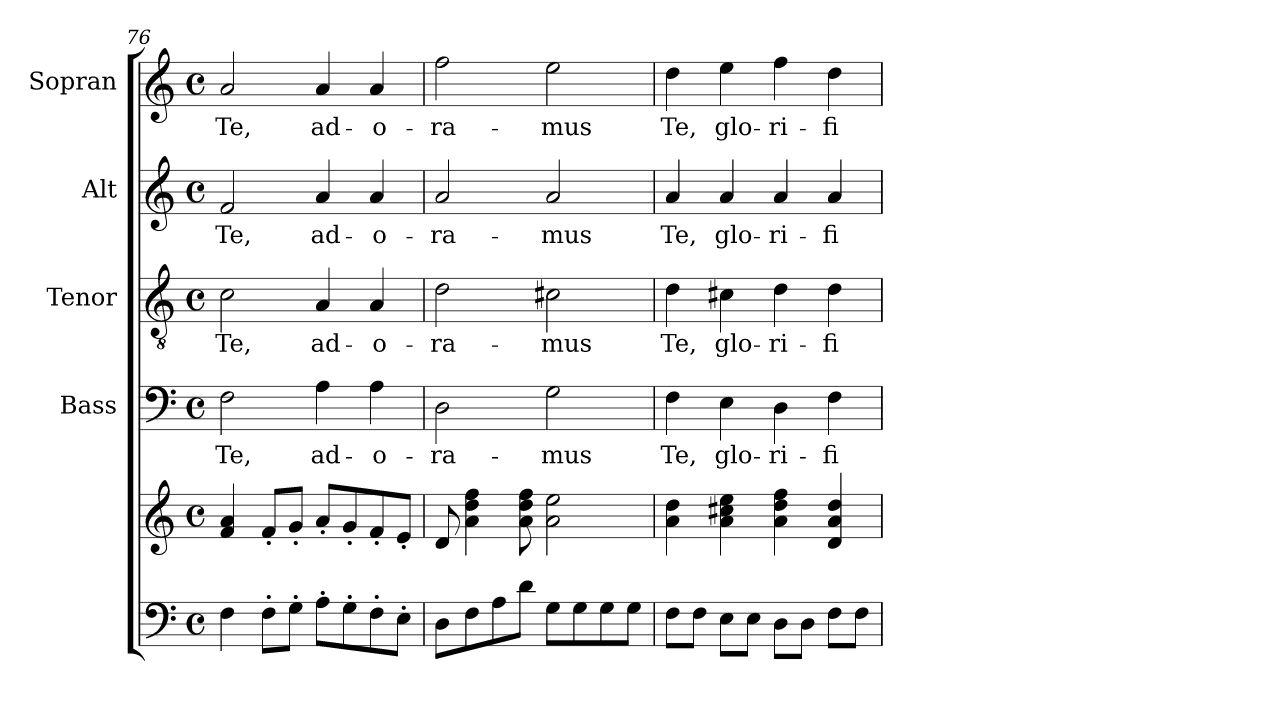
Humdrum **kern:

**kern	**kern	**kern	**text	**kern	**text	**kern	**text	**kern	**text
*part5	*part5	*part4	*part4	*part3	*part3	*part2	*part2	*part1	*part1
*staff6	*staff5	*staff4	*staff4	*staff3	*staff3	*staff2	*staff2	*staff1	*staff1
*	*	*I"Bass	*	*I"Tenor	*	*I"Alt	*	*I"Sopran	*
*	*	*I'B.	*	*I'T.	*	*I'A.	*	*I'S.	*
*clefF4	*clefG2	*clefF4	*	*clefGv2	*	*clefG2	*	*clefG2	*
*k[]	*k[]	*k[]	*	*k[]	*	*k[]	*	*k[]	*
*C:	*C:	*C:	*	*C:	*	*C:	*	*C:	*
*M4/4	*M4/4	*M4/4	*	*M4/4	*	*M4/4	*	*M4/4	*
*met(c)	*met(c)	*met(c)	*	*met(c)	*	*met(c)	*	*met(c)	*
=76	=76	=76	=76	=76	=76	=76	=76	=76	=76
!	!	!	!LO:LY:b	!	!LO:LY:b	!	!LO:LY:b	!	!LO:LY:b
4F\	4f/ 4a/	2F\	Te,	2c\	Te,	2f/	Te,	2a/	Te,
8F'>\L	8f'</L	.	.	.	.	.	.	.	.
8G'>\J	8g'</J	.	.	.	.	.	.	.	.
!	!	!	!LO:LY:b	!	!LO:LY:b	!	!LO:LY:b	!	!LO:LY:b
8A'>\L	8a'</L	4A\	ad-	4A/	ad-	4a/	ad-	4a/	ad-
8G'>\	8g'</	.	.	.	.	.	.	.	.
!	!	!	!LO:LY:b	!	!LO:LY:b	!	!LO:LY:b	!	!LO:LY:b
8F'>\	8f'</	4A\	-o-	4A/	-o-	4a/	-o-	4a/	-o-
8E'>\J	8e'</J	.	.	.	.	.	.	.	.
=77	=77	=77	=77	=77	=77	=77	=77	=77	=77
!	!	!	!LO:LY:b	!	!LO:LY:b	!	!LO:LY:b	!	!LO:LY:b
8D\L	8d/	2D\	-ra-	2d\	-ra-	2a/	-ra-	2ff\	-ra-
8F\	4a\ 4dd\ 4ff\	.	.	.	.	.	.	.	.
8A\	.	.	.	.	.	.	.	.	.
8d\J	8a\ 8dd\ 8ff\	.	.	.	.	.	.	.	.
!	!	!	!LO:LY:b	!	!LO:LY:b	!	!LO:LY:b	!	!LO:LY:b
8G\L	2a\ 2ee\	2G\	-mus	2c#X\	-mus	2a/	-mus	2ee\	-mus
8G\	.	.	.	.	.	.	.	.	.
8G\	.	.	.	.	.	.	.	.	.
8G\J	.	.	.	.	.	.	.	.	.
!!LO:PB:g=z
=78	=78	=78	=78	=78	=78	=78	=78	=78	=78
!	!	!	!LO:LY:b	!	!LO:LY:b	!	!LO:LY:b	!	!LO:LY:b
8F\L	4a\ 4dd\	4F\	Te,	4d\	Te,	4a/	Te,	4dd\	Te,
8F\J	.	.	.	.	.	.	.	.	.
!	!	!	!LO:LY:b	!	!LO:LY:b	!	!LO:LY:b	!	!LO:LY:b
8E\L	4a\ 4cc#X\ 4ee\	4E\	glo-	4c#X\	glo-	4a/	glo-	4ee\	glo-
8E\J	.	.	.	.	.	.	.	.	.
!	!	!	!LO:LY:b	!	!LO:LY:b	!	!LO:LY:b	!	!LO:LY:b
8D\L	4a\ 4dd\ 4ff\	4D\	-ri-	4d\	-ri-	4a/	-ri-	4ff\	-ri-
8D\J	.	.	.	.	.	.	.	.	.
!	!	!	!LO:LY:b	!	!LO:LY:b	!	!LO:LY:b	!	!LO:LY:b
8F\L	4d/ 4a/ 4dd/	4F\	-fi-	4d\	-fi-	4a/	-fi-	4dd\	-fi-
8F\J	.	.	.	.	.	.	.	.	.
=	=	=	=	=	=	=	=	=	=
*-	*-	*-	*-	*-	*-	*-	*-	*-	*-
